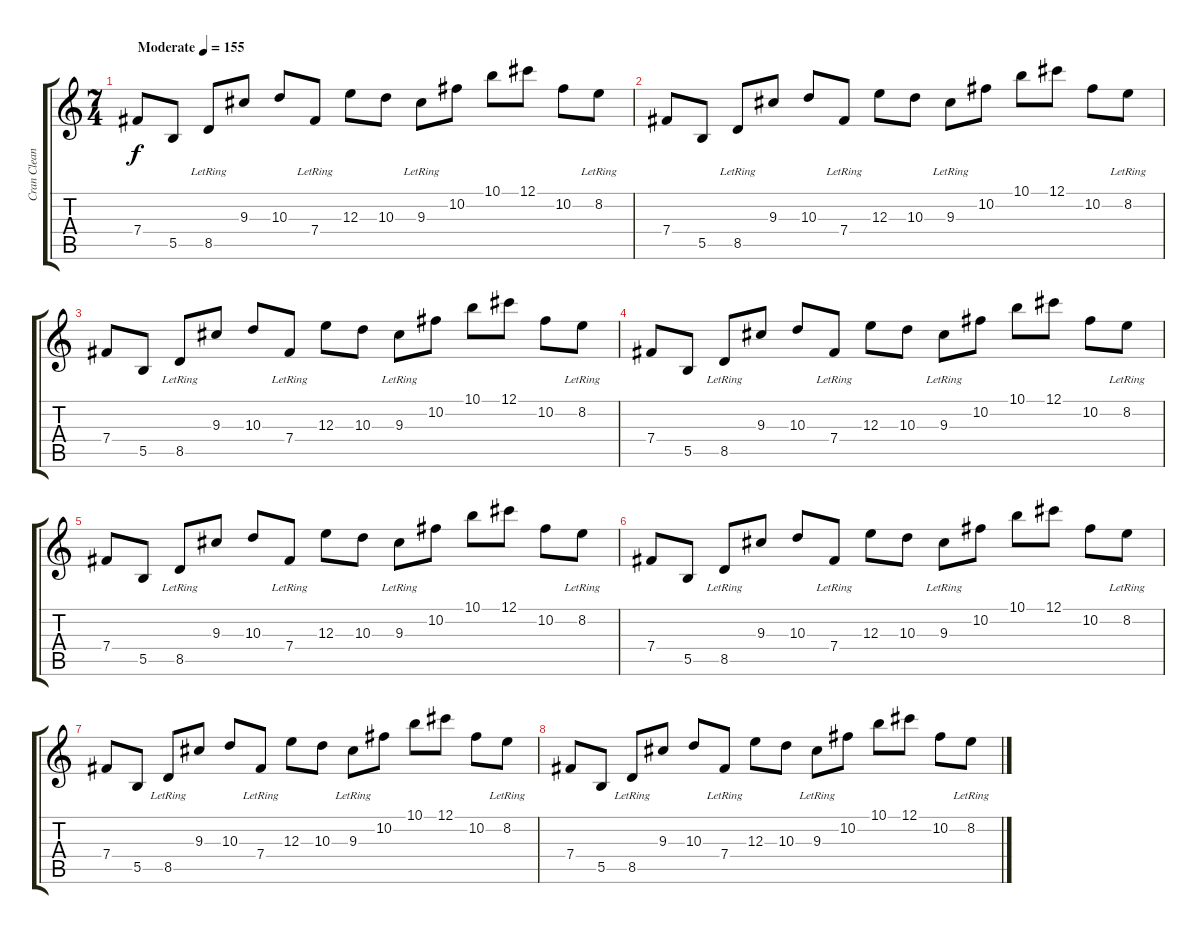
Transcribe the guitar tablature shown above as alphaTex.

\track ("Cran Clean" "Cran Clean") {instrument electricguitarjazz}
\staff {score tabs}
\tuning (Db4 Ab3 E3 B2 Gb2 B1) {hide}
\ts (7 4)
\tempo (155 "Moderate")
\clef g2
\ks c
7.4.8{dy f instrument electricguitarjazz} 5.5.8 8.5{lr}.8 9.3.8 10.3.8 7.4{lr}.8 12.3.8 10.3.8 9.3{lr}.8 10.2.8 10.1.8 12.1.8 10.2.8 8.2{lr}.8 |
7.4.8 5.5.8 8.5{lr}.8 9.3.8 10.3.8 7.4{lr}.8 12.3.8 10.3.8 9.3{lr}.8 10.2.8 10.1.8 12.1.8 10.2.8 8.2{lr}.8 |
7.4.8 5.5.8 8.5{lr}.8 9.3.8 10.3.8 7.4{lr}.8 12.3.8 10.3.8 9.3{lr}.8 10.2.8 10.1.8 12.1.8 10.2.8 8.2{lr}.8 |
7.4.8 5.5.8 8.5{lr}.8 9.3.8 10.3.8 7.4{lr}.8 12.3.8 10.3.8 9.3{lr}.8 10.2.8 10.1.8 12.1.8 10.2.8 8.2{lr}.8 |
7.4.8 5.5.8 8.5{lr}.8 9.3.8 10.3.8 7.4{lr}.8 12.3.8 10.3.8 9.3{lr}.8 10.2.8 10.1.8 12.1.8 10.2.8 8.2{lr}.8 |
7.4.8 5.5.8 8.5{lr}.8 9.3.8 10.3.8 7.4{lr}.8 12.3.8 10.3.8 9.3{lr}.8 10.2.8 10.1.8 12.1.8 10.2.8 8.2{lr}.8 |
7.4.8 5.5.8 8.5{lr}.8 9.3.8 10.3.8 7.4{lr}.8 12.3.8 10.3.8 9.3{lr}.8 10.2.8 10.1.8 12.1.8 10.2.8 8.2{lr}.8 |
7.4.8 5.5.8 8.5{lr}.8 9.3.8 10.3.8 7.4{lr}.8 12.3.8 10.3.8 9.3{lr}.8 10.2.8 10.1.8 12.1.8 10.2.8 8.2{lr}.8
